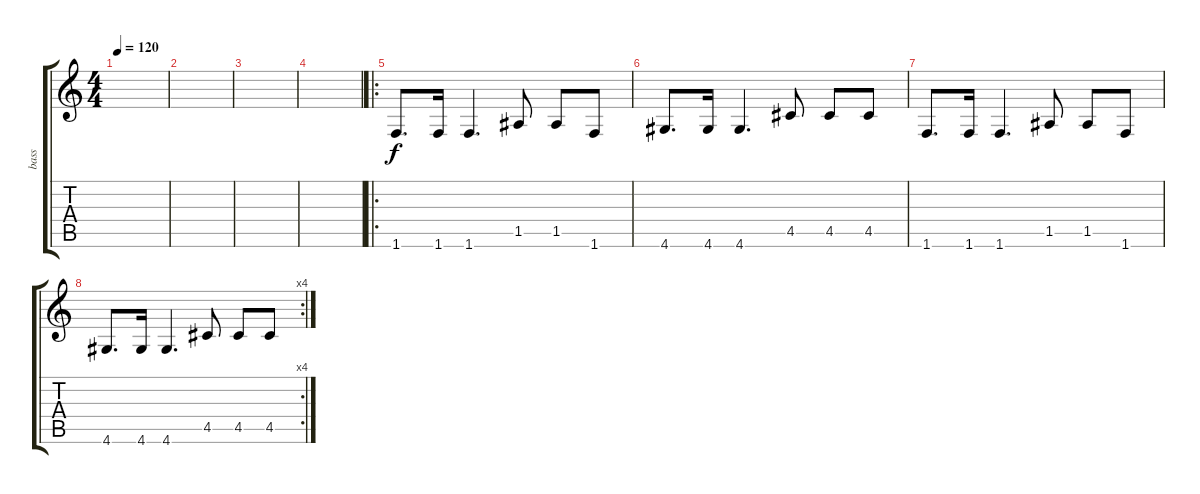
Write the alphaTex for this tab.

\track ("bass" "bass") {instrument electricbasspick}
\staff {score tabs}
\tuning (E4 B3 G3 D3 A2 E2) {hide}
\ts (4 4)
\tempo 120
\clef g2
\ks c
|
|
|
|
\ro
1.6.8{d} 1.6.16 1.6.4{d} 1.5.8 1.5.8 1.6.8 |
4.6.8{d} 4.6.16 4.6.4{d} 4.5.8 4.5.8 4.5.8 |
1.6.8{d} 1.6.16 1.6.4{d} 1.5.8 1.5.8 1.6.8 |
\rc 4
4.6.8{d} 4.6.16 4.6.4{d} 4.5.8 4.5.8 4.5.8
